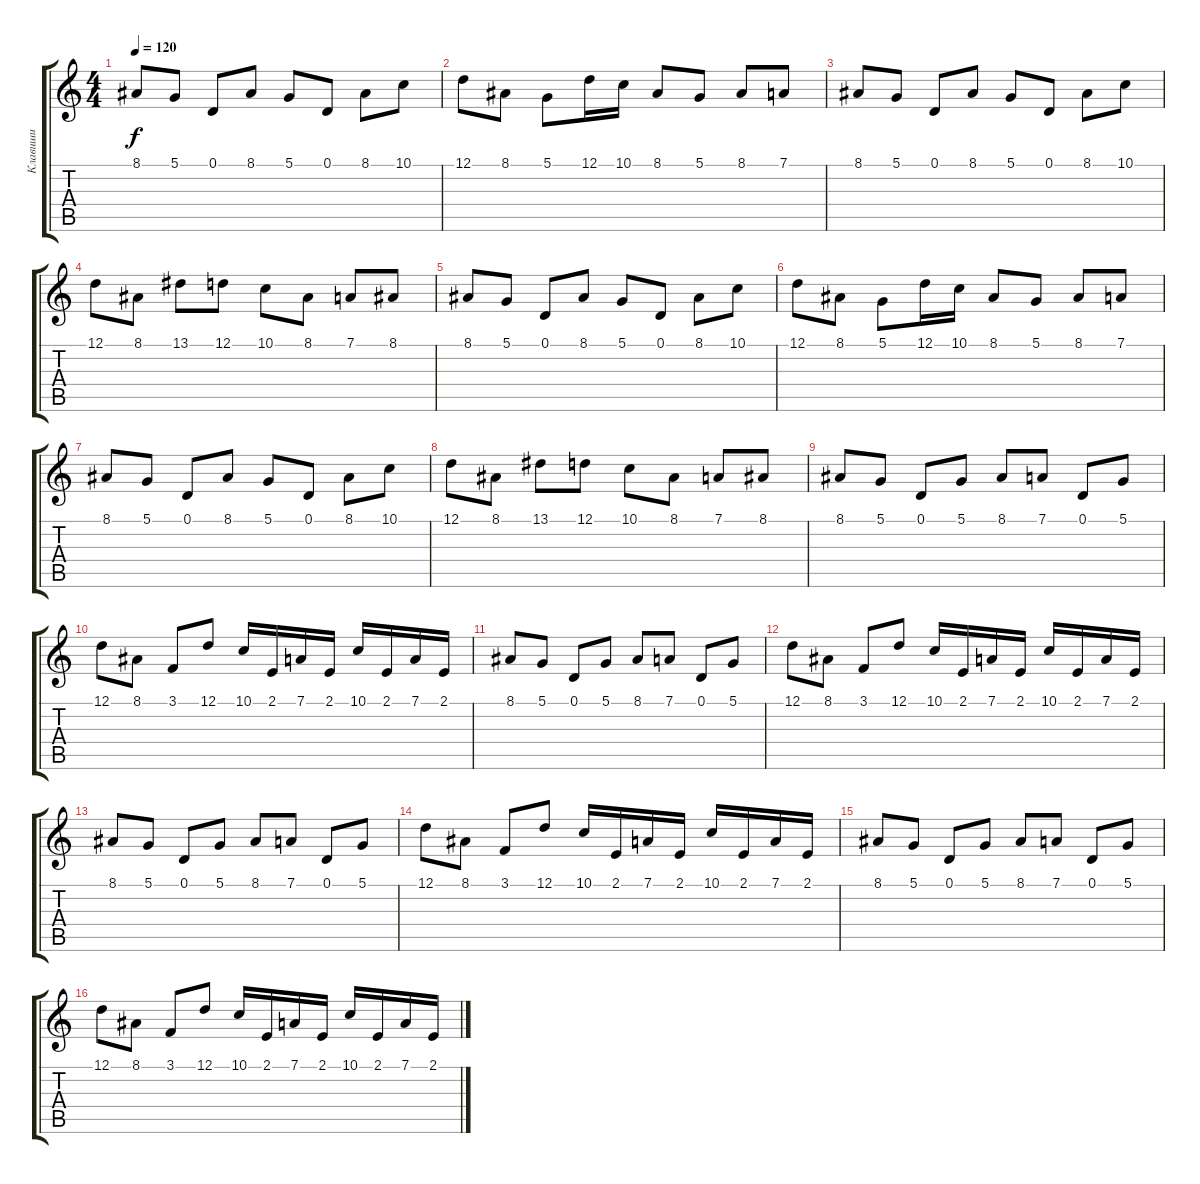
\track ("Клавиши" "Клавиши") {instrument pad1newage}
\staff {score tabs}
\tuning (D4 A3 F3 C3 G2 D2) {hide}
\ts (4 4)
\tempo 120
\clef g2
\ks c
8.1.8{dy f} 5.1.8 0.1.8 8.1.8 5.1.8 0.1.8 8.1.8 10.1.8 |
12.1.8 8.1.8 5.1.8 12.1.16 10.1.16 8.1.8 5.1.8 8.1.8 7.1.8 |
8.1.8 5.1.8 0.1.8 8.1.8 5.1.8 0.1.8 8.1.8 10.1.8 |
12.1.8 8.1.8 13.1.8 12.1.8 10.1.8 8.1.8 7.1.8 8.1.8 |
8.1.8 5.1.8 0.1.8 8.1.8 5.1.8 0.1.8 8.1.8 10.1.8 |
12.1.8 8.1.8 5.1.8 12.1.16 10.1.16 8.1.8 5.1.8 8.1.8 7.1.8 |
8.1.8 5.1.8 0.1.8 8.1.8 5.1.8 0.1.8 8.1.8 10.1.8 |
12.1.8 8.1.8 13.1.8 12.1.8 10.1.8 8.1.8 7.1.8 8.1.8 |
8.1.8 5.1.8 0.1.8 5.1.8 8.1.8 7.1.8 0.1.8 5.1.8 |
12.1.8 8.1.8 3.1.8 12.1.8 10.1.16 2.1.16 7.1.16 2.1.16 10.1.16 2.1.16 7.1.16 2.1.16 |
8.1.8 5.1.8 0.1.8 5.1.8 8.1.8 7.1.8 0.1.8 5.1.8 |
12.1.8 8.1.8 3.1.8 12.1.8 10.1.16 2.1.16 7.1.16 2.1.16 10.1.16 2.1.16 7.1.16 2.1.16 |
8.1.8 5.1.8 0.1.8 5.1.8 8.1.8 7.1.8 0.1.8 5.1.8 |
12.1.8 8.1.8 3.1.8 12.1.8 10.1.16 2.1.16 7.1.16 2.1.16 10.1.16 2.1.16 7.1.16 2.1.16 |
8.1.8 5.1.8 0.1.8 5.1.8 8.1.8 7.1.8 0.1.8 5.1.8 |
12.1.8 8.1.8 3.1.8 12.1.8 10.1.16 2.1.16 7.1.16 2.1.16 10.1.16 2.1.16 7.1.16 2.1.16
